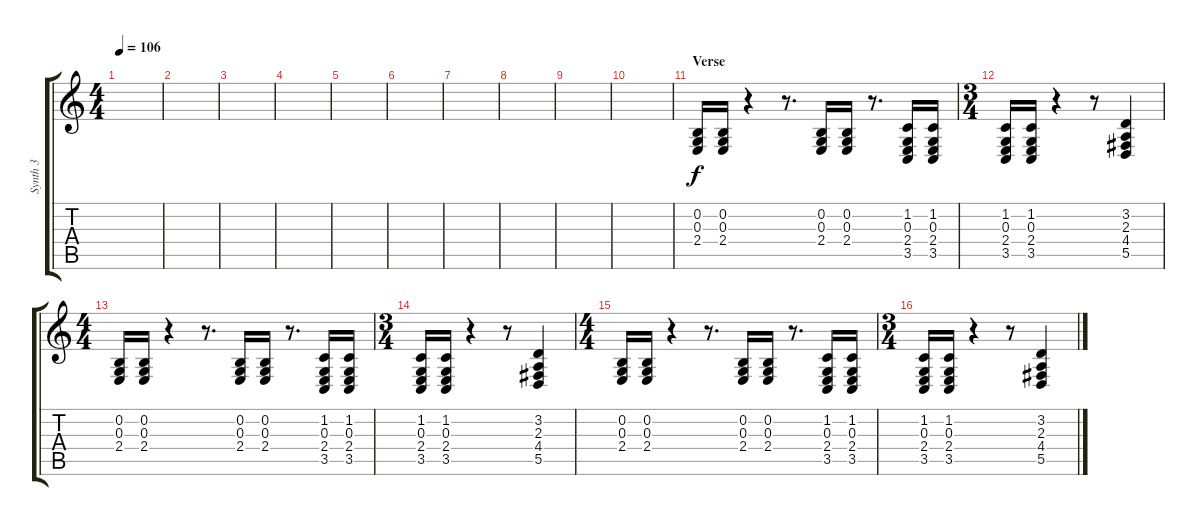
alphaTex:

\track ("Synth 3" "Synth 3") {instrument lead5charang}
\staff {score tabs}
\tuning (E4 B3 G3 D3 A2 E2) {hide}
\ts (4 4)
\tempo 106
\clef g2
\ks c
|
|
|
|
|
|
|
|
|
|
\section ("" "Verse")
(0.2 0.3 2.4).16 (0.2 0.3 2.4).16 r.4 r.8{d} (0.2 0.3 2.4).16 (0.2 0.3 2.4).16 r.8{d} (1.2 0.3 2.4 3.5).16 (1.2 0.3 2.4 3.5).16 |
\ts (3 4)
(1.2 0.3 2.4 3.5).16 (1.2 0.3 2.4 3.5).16 r.4 r.8 (3.2 2.3 4.4 5.5).4 |
\ts (4 4)
(0.2 0.3 2.4).16 (0.2 0.3 2.4).16 r.4 r.8{d} (0.2 0.3 2.4).16 (0.2 0.3 2.4).16 r.8{d} (1.2 0.3 2.4 3.5).16 (1.2 0.3 2.4 3.5).16 |
\ts (3 4)
(1.2 0.3 2.4 3.5).16 (1.2 0.3 2.4 3.5).16 r.4 r.8 (3.2 2.3 4.4 5.5).4 |
\ts (4 4)
(0.2 0.3 2.4).16 (0.2 0.3 2.4).16 r.4 r.8{d} (0.2 0.3 2.4).16 (0.2 0.3 2.4).16 r.8{d} (1.2 0.3 2.4 3.5).16 (1.2 0.3 2.4 3.5).16 |
\ts (3 4)
(1.2 0.3 2.4 3.5).16 (1.2 0.3 2.4 3.5).16 r.4 r.8 (3.2 2.3 4.4 5.5).4
